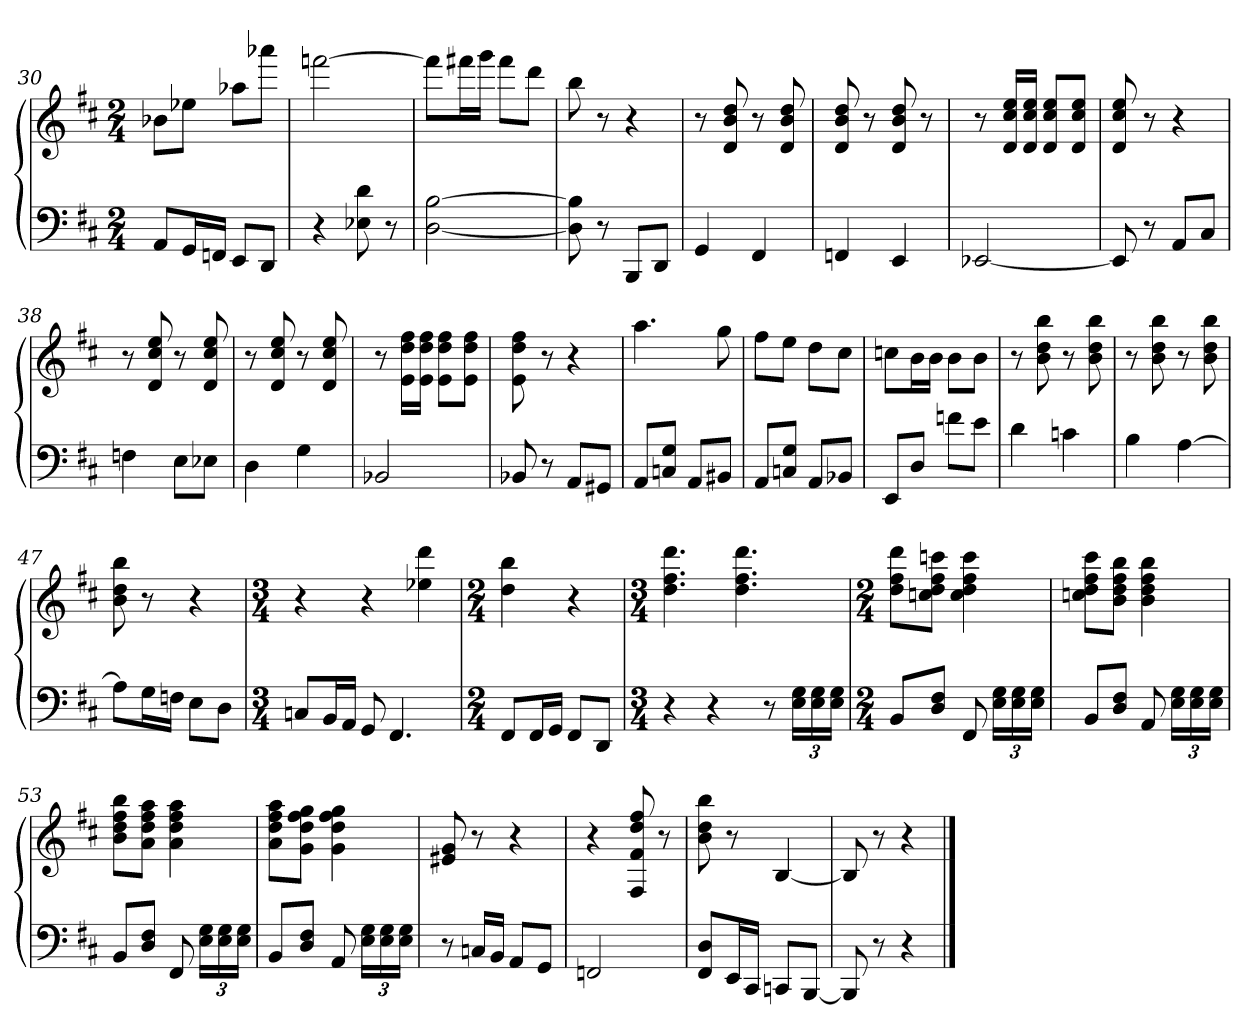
**kern	**kern
*part1	*part1
*staff2	*staff1
*clefF4	*clefG2
*k[f#c#]	*k[f#c#]
*b:	*b:
*M2/4	*M2/4
=30	=30
8AA/L	8b-X\L
16GG/L	8ee-X\J
16FFn/JJ	.
8EE/L	8aa-X\L
8DD/J	8aaa-X\J
=31	=31
4r	[2fffn\
8E-X\ 8d\	.
8r	.
=32	=32
[2D\ [2B\	8fff\L]
.	16fff#X\L
.	16ggg\JJ
.	8fff#\L
.	8ddd\J
=33	=33
8D]\ 8B]\	8bb\
8r	8r
8BBB/L	4r
8DD/J	.
=34	=34
4GG/	8r
.	8d/ 8b/ 8dd/
4FF#/	8r
.	8d/ 8b/ 8dd/
=35	=35
4FFn/	8d/ 8b/ 8dd/
.	8r
4EE/	8d/ 8b/ 8dd/
.	8r
=36	=36
[2EE-X/	8r
.	16d/ 16cc#/ 16ee/LL
.	16d/ 16cc#/ 16ee/JJ
.	8d/ 8cc#/ 8ee/L
.	8d/ 8cc#/ 8ee/J
=37	=37
8EE-/]	8d/ 8cc#/ 8ee/
8r	8r
8AA/L	4r
8C#/J	.
=38	=38
4Fn\	8r
.	8d/ 8cc#/ 8ee/
8E\L	8r
8E-X\J	8d/ 8cc#/ 8ee/
=39	=39
4D\	8r
.	8d/ 8cc#/ 8ee/
4G\	8r
.	8d/ 8cc#/ 8ee/
=40	=40
2BB-X/	8r
.	16e\ 16dd\ 16ff#\LL
.	16e\ 16dd\ 16ff#\JJ
.	8e\ 8dd\ 8ff#\L
.	8e\ 8dd\ 8ff#\J
=41	=41
8BB-X/	8e\ 8dd\ 8ff#\
8r	8r
8AA/L	4r
8GG#X/J	.
=42	=42
8AA/L	4.aa\
8Cn/ 8G/J	.
8AA/L	.
8BB#X/J	8gg\
=43	=43
8AA/L	8ff#\L
8Cn/ 8G/J	8ee\J
8AA/L	8dd\L
8BB-X/J	8cc#\J
=44	=44
8EE/L	8ccn\L
8D/J	16b\L
.	16b\JJ
8fn\L	8b\L
8e\J	8b\J
=45	=45
4d\	8r
.	8b\ 8dd\ 8bb\
4cn\	8r
.	8b\ 8dd\ 8bb\
=46	=46
4B\	8r
.	8b\ 8dd\ 8bb\
[4A\	8r
.	8b\ 8dd\ 8bb\
=47	=47
8A\L]	8b\ 8dd\ 8bb\
16G\L	8r
16Fn\JJ	.
8E\L	4r
8D\J	.
=48	=48
*M3/4	*M3/4
8Cn/L	4r
16BB/L	.
16AA/JJ	.
8GG/	4r
4.FF#/	.
.	4ee-X\ 4ddd\
=49	=49
*M2/4	*M2/4
8FF#/L	4dd\ 4bb\
16FF#/L	.
16GG/JJ	.
8FF#/L	4r
8DD/J	.
=50	=50
*M3/4	*M3/4
4r	4.dd\ 4.ff#\ 4.ddd\
4r	.
.	4.dd\ 4.ff#\ 4.ddd\
8r	.
24E\ 24G\LL	.
24E\ 24G\	.
24E\ 24G\JJ	.
=51	=51
*M2/4	*M2/4
8BB/L	8dd\ 8ff#\ 8ddd\L
8D/ 8F#/J	8ccn\ 8dd\ 8ff#\ 8cccn\J
8FF#/	4cc\ 4dd\ 4ff#\ 4ccc\
24E\ 24G\LL	.
24E\ 24G\	.
24E\ 24G\JJ	.
=52	=52
8BB/L	8ccn\ 8dd\ 8ff#\ 8ccc#\L
8D/ 8F#/J	8b\ 8dd\ 8ff#\ 8bb\J
8AA/	4b\ 4dd\ 4ff#\ 4bb\
24E\ 24G\LL	.
24E\ 24G\	.
24E\ 24G\JJ	.
=53	=53
8BB/L	8b\ 8dd\ 8ff#\ 8bb\L
8D/ 8F#/J	8a\ 8dd\ 8ff#\ 8aa\J
8FF#/	4a\ 4dd\ 4ff#\ 4aa\
24E\ 24G\LL	.
24E\ 24G\	.
24E\ 24G\JJ	.
=54	=54
8BB/L	8a\ 8dd\ 8ff#\ 8aa\L
8D/ 8F#/J	8g\ 8dd\ 8ff#\ 8gg\J
8AA/	4g\ 4dd\ 4ff#\ 4gg\
24E\ 24G\LL	.
24E\ 24G\	.
24E\ 24G\JJ	.
=55	=55
8r	8e#X/ 8g/
16Cn/LL	8r
16BB/JJ	.
8AA/L	4r
8GG/J	.
=56	=56
2FFn/	4r
.	8F#/ 8f#/ 8dd/ 8ff#/
.	8r
=57	=57
8FF#/ 8D/L	8b\ 8dd\ 8bb\
16EE/L	8r
16CC#/JJ	.
8CCn/L	[4B/
[8BBB/J	.
=58	=58
8BBB/]	8B/]
8r	8r
4r	4r
==	==
*-	*-
